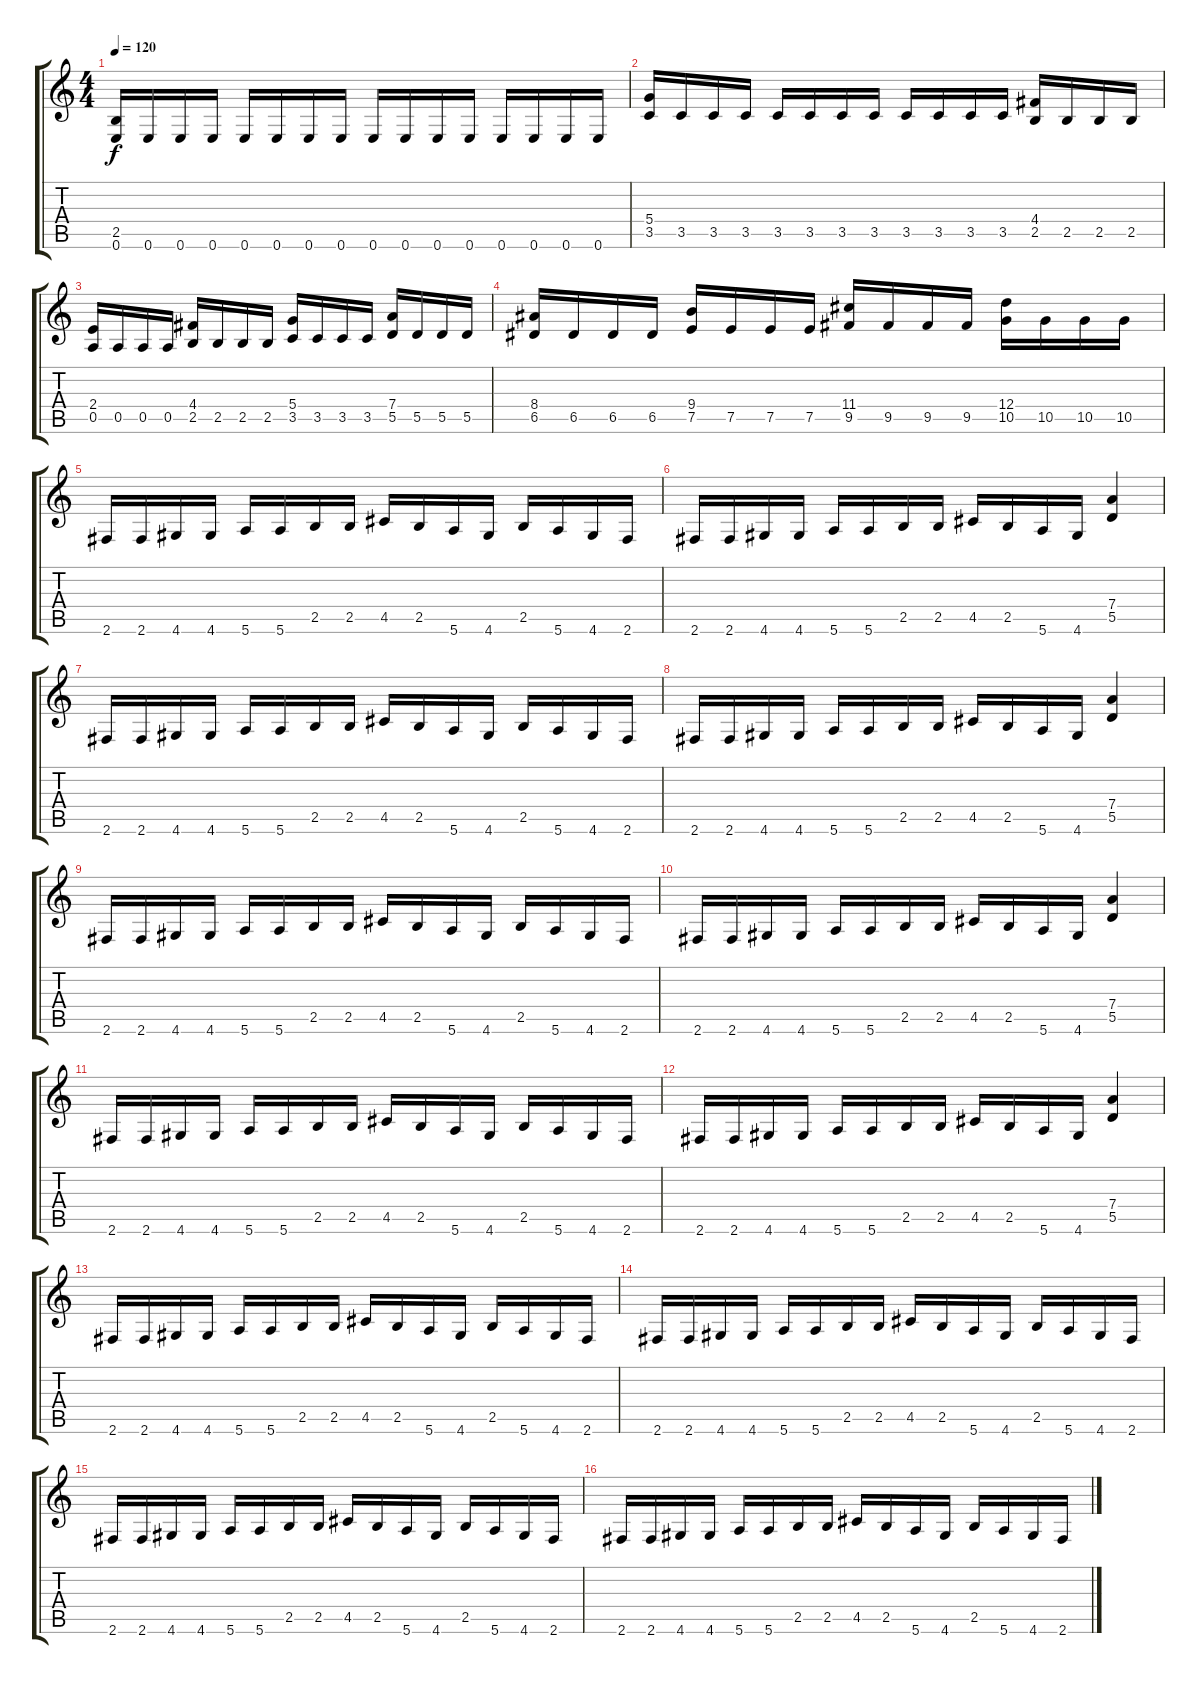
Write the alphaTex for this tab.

\track (" " " ") {instrument overdrivenguitar}
\staff {score tabs}
\tuning (E4 B3 G3 D3 A2 E2) {hide}
\ts (4 4)
\tempo 120
\clef g2
\ks c
(2.5 0.6).16{dy f} 0.6.16 0.6.16 0.6.16 0.6.16 0.6.16 0.6.16 0.6.16 0.6.16 0.6.16 0.6.16 0.6.16 0.6.16 0.6.16 0.6.16 0.6.16 |
(5.4 3.5).16 3.5.16 3.5.16 3.5.16 3.5.16 3.5.16 3.5.16 3.5.16 3.5.16 3.5.16 3.5.16 3.5.16 (4.4 2.5).16 2.5.16 2.5.16 2.5.16 |
(2.4 0.5).16 0.5.16 0.5.16 0.5.16 (4.4 2.5).16 2.5.16 2.5.16 2.5.16 (5.4 3.5).16 3.5.16 3.5.16 3.5.16 (7.4 5.5).16 5.5.16 5.5.16 5.5.16 |
(8.4 6.5).16 6.5.16 6.5.16 6.5.16 (9.4 7.5).16 7.5.16 7.5.16 7.5.16 (11.4 9.5).16 9.5.16 9.5.16 9.5.16 (12.4 10.5).16 10.5.16 10.5.16 10.5.16 |
2.6.16 2.6.16 4.6.16 4.6.16 5.6.16 5.6.16 2.5.16 2.5.16 4.5.16 2.5.16 5.6.16 4.6.16 2.5.16 5.6.16 4.6.16 2.6.16 |
2.6.16 2.6.16 4.6.16 4.6.16 5.6.16 5.6.16 2.5.16 2.5.16 4.5.16 2.5.16 5.6.16 4.6.16 (7.4 5.5).4 |
2.6.16 2.6.16 4.6.16 4.6.16 5.6.16 5.6.16 2.5.16 2.5.16 4.5.16 2.5.16 5.6.16 4.6.16 2.5.16 5.6.16 4.6.16 2.6.16 |
2.6.16 2.6.16 4.6.16 4.6.16 5.6.16 5.6.16 2.5.16 2.5.16 4.5.16 2.5.16 5.6.16 4.6.16 (7.4 5.5).4 |
2.6.16 2.6.16 4.6.16 4.6.16 5.6.16 5.6.16 2.5.16 2.5.16 4.5.16 2.5.16 5.6.16 4.6.16 2.5.16 5.6.16 4.6.16 2.6.16 |
2.6.16 2.6.16 4.6.16 4.6.16 5.6.16 5.6.16 2.5.16 2.5.16 4.5.16 2.5.16 5.6.16 4.6.16 (7.4 5.5).4 |
2.6.16 2.6.16 4.6.16 4.6.16 5.6.16 5.6.16 2.5.16 2.5.16 4.5.16 2.5.16 5.6.16 4.6.16 2.5.16 5.6.16 4.6.16 2.6.16 |
2.6.16 2.6.16 4.6.16 4.6.16 5.6.16 5.6.16 2.5.16 2.5.16 4.5.16 2.5.16 5.6.16 4.6.16 (7.4 5.5).4 |
2.6.16 2.6.16 4.6.16 4.6.16 5.6.16 5.6.16 2.5.16 2.5.16 4.5.16 2.5.16 5.6.16 4.6.16 2.5.16 5.6.16 4.6.16 2.6.16 |
2.6.16 2.6.16 4.6.16 4.6.16 5.6.16 5.6.16 2.5.16 2.5.16 4.5.16 2.5.16 5.6.16 4.6.16 2.5.16 5.6.16 4.6.16 2.6.16 |
2.6.16 2.6.16 4.6.16 4.6.16 5.6.16 5.6.16 2.5.16 2.5.16 4.5.16 2.5.16 5.6.16 4.6.16 2.5.16 5.6.16 4.6.16 2.6.16 |
2.6.16 2.6.16 4.6.16 4.6.16 5.6.16 5.6.16 2.5.16 2.5.16 4.5.16 2.5.16 5.6.16 4.6.16 2.5.16 5.6.16 4.6.16 2.6.16
